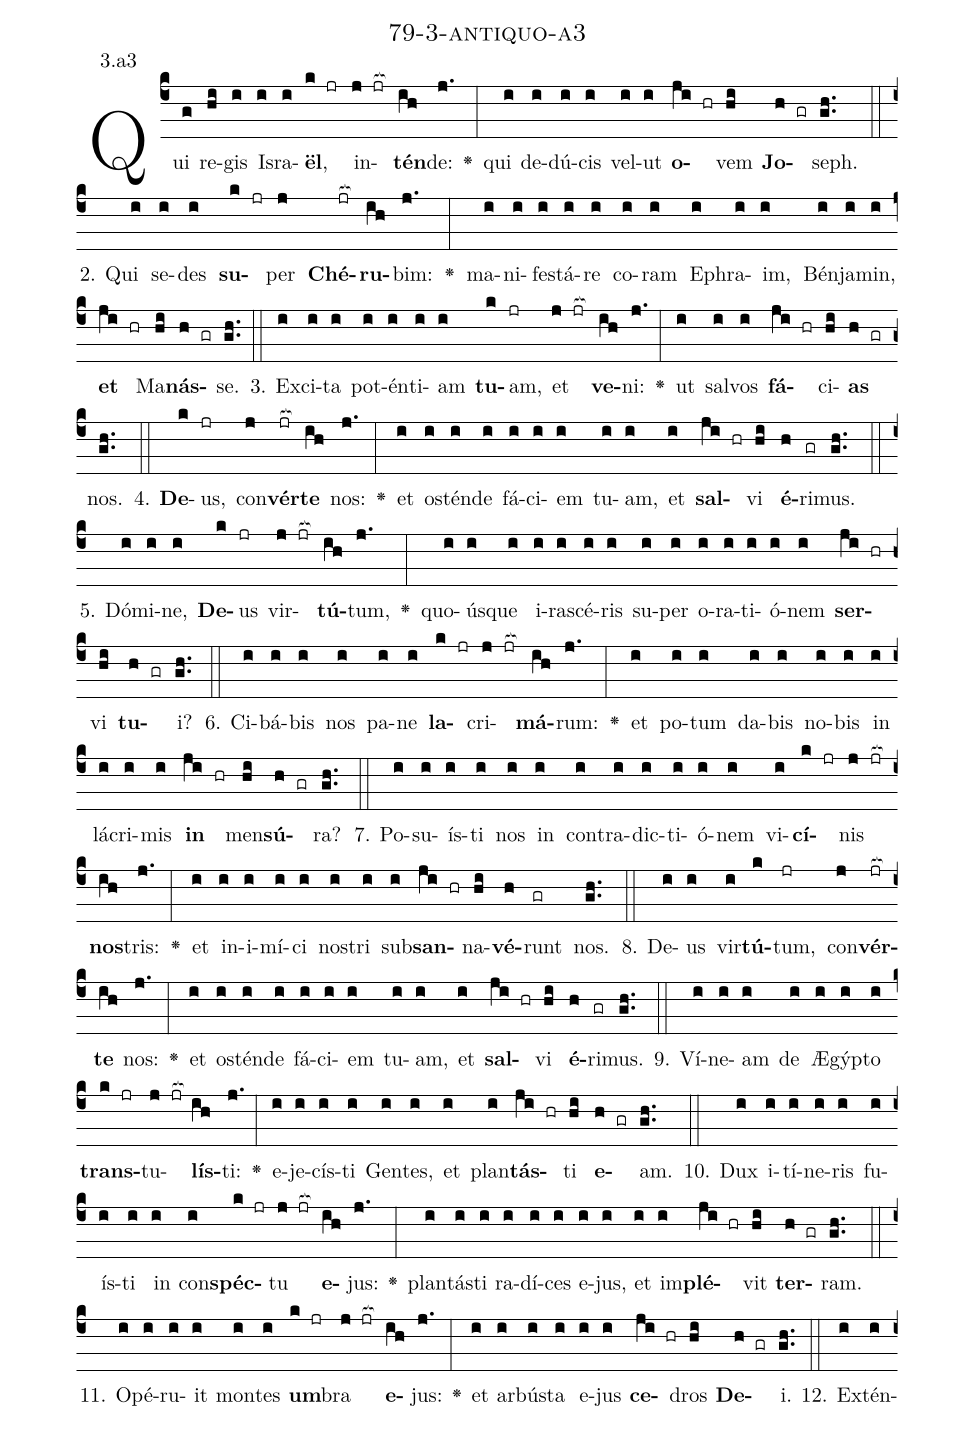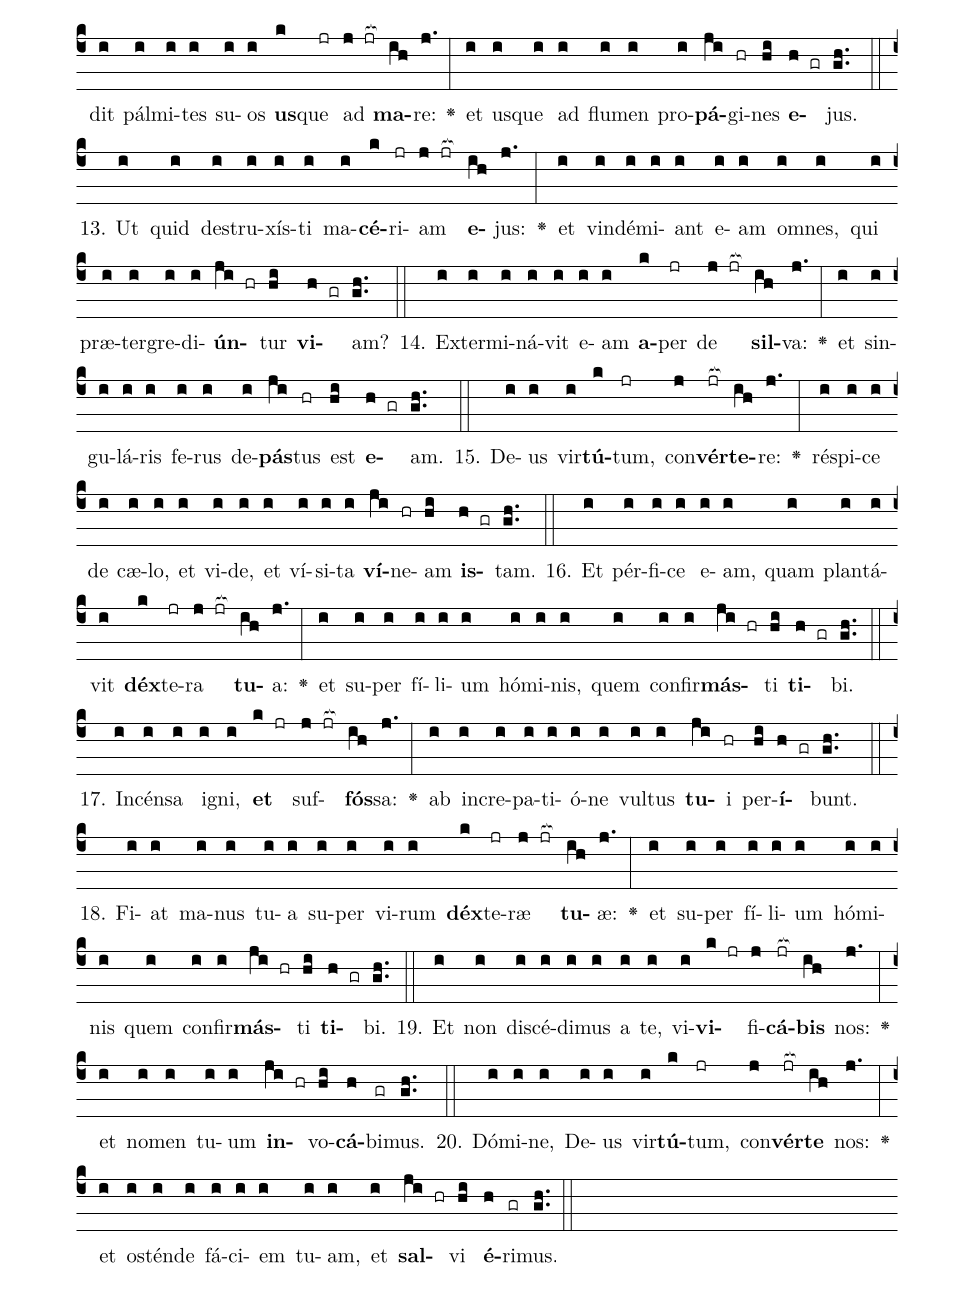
name: 79-3-antiquo-a3;
annotation: 3.a3;
%%
(c4)Qui(g) re(hi)gis(i) Is(i)ra(i)<b>ël</b>,(k jr) in(j jr[ocb:1{])<b>tén</b>(ih[ocb:0}])de:(j.) <v>\greheightstar</v>(:) qui(i) de(i)dú(i)cis(i) vel(i)ut(i) <b>o</b>(ji hr)vem(hi) <b>Jo</b>(h gr)seph.(gh..) (::)
2. Qui(i) se(i)des(i) <b>su</b>(k jr)per(j) <b>Ché</b>(jr[ocb:1{])<b>ru</b>(ih[ocb:0}])bim:(j.) <v>\greheightstar</v>(:) ma(i)ni(i)fes(i)tá(i)re(i) co(i)ram(i) E(i)phra(i)im,(i) Bén(i)ja(i)min,(i) <b>et</b>(ji hr) Ma(hi)<b>nás</b>(h gr)se.(gh..) (::)
3. Ex(i)ci(i)ta(i) pot(i)én(i)ti(i)am(i) <b>tu</b>(k)am,(jr) et(j jr[ocb:1{]) <b>ve</b>(ih[ocb:0}])ni:(j.) <v>\greheightstar</v>(:) ut(i) sal(i)vos(i) <b>fá</b>(ji hr)ci(hi)<b>as</b>(h gr) nos.(gh..) (::)
4. <b>De</b>(k)us,(jr) con(j)<b>vér</b>(jr[ocb:1{])<b>te</b>(ih[ocb:0}]) nos:(j.) <v>\greheightstar</v>(:) et(i) os(i)tén(i)de(i) fá(i)ci(i)em(i) tu(i)am,(i) et(i) <b>sal</b>(ji hr)vi(hi) <b>é</b>(h)ri(gr)mus.(gh..) (::)
5. Dó(i)mi(i)ne,(i) <b>De</b>(k)us(jr) vir(j jr[ocb:1{])<b>tú</b>(ih[ocb:0}])tum,(j.) <v>\greheightstar</v>(:) quo(i)ús(i)que(i) i(i)ra(i)scé(i)ris(i) su(i)per(i) o(i)ra(i)ti(i)ó(i)nem(i) <b>ser</b>(ji hr)vi(hi) <b>tu</b>(h gr)i?(gh..) (::)
6. Ci(i)bá(i)bis(i) nos(i) pa(i)ne(i) <b>la</b>(k jr)cri(j jr[ocb:1{])<b>má</b>(ih[ocb:0}])rum:(j.) <v>\greheightstar</v>(:) et(i) po(i)tum(i) da(i)bis(i) no(i)bis(i) in(i) lá(i)cri(i)mis(i) <b>in</b>(ji hr) men(hi)<b>sú</b>(h gr)ra?(gh..) (::)
7. Po(i)su(i)ís(i)ti(i) nos(i) in(i) con(i)tra(i)dic(i)ti(i)ó(i)nem(i) vi(i)<b>cí</b>(k jr)nis(j jr[ocb:1{]) <b>nos</b>(ih[ocb:0}])tris:(j.) <v>\greheightstar</v>(:) et(i) in(i)i(i)mí(i)ci(i) nos(i)tri(i) sub(i)<b>san</b>(ji hr)na(hi)<b>vé</b>(h)runt(gr) nos.(gh..) (::)
8. De(i)us(i) vir(i)<b>tú</b>(k)tum,(jr) con(j)<b>vér</b>(jr[ocb:1{])<b>te</b>(ih[ocb:0}]) nos:(j.) <v>\greheightstar</v>(:) et(i) os(i)tén(i)de(i) fá(i)ci(i)em(i) tu(i)am,(i) et(i) <b>sal</b>(ji hr)vi(hi) <b>é</b>(h)ri(gr)mus.(gh..) (::)
9. Ví(i)ne(i)am(i) de(i) Æ(i)gýp(i)to(i) <b>trans</b>(k jr)tu(j jr[ocb:1{])<b>lís</b>(ih[ocb:0}])ti:(j.) <v>\greheightstar</v>(:) e(i)je(i)cís(i)ti(i) Gen(i)tes,(i) et(i) plan(i)<b>tás</b>(ji hr)ti(hi) <b>e</b>(h gr)am.(gh..) (::)
10. Dux(i) i(i)tí(i)ne(i)ris(i) fu(i)ís(i)ti(i) in(i) con(i)<b>spéc</b>(k jr)tu(j jr[ocb:1{]) <b>e</b>(ih[ocb:0}])jus:(j.) <v>\greheightstar</v>(:) plan(i)tás(i)ti(i) ra(i)dí(i)ces(i) e(i)jus,(i) et(i) im(i)<b>plé</b>(ji hr)vit(hi) <b>ter</b>(h gr)ram.(gh..) (::)
11. O(i)pé(i)ru(i)it(i) mon(i)tes(i) <b>um</b>(k jr)bra(j jr[ocb:1{]) <b>e</b>(ih[ocb:0}])jus:(j.) <v>\greheightstar</v>(:) et(i) ar(i)bús(i)ta(i) e(i)jus(i) <b>ce</b>(ji hr)dros(hi) <b>De</b>(h gr)i.(gh..) (::)
12. Ex(i)tén(i)dit(i) pál(i)mi(i)tes(i) su(i)os(i) <b>us</b>(k)que(jr) ad(j jr[ocb:1{]) <b>ma</b>(ih[ocb:0}])re:(j.) <v>\greheightstar</v>(:) et(i) us(i)que(i) ad(i) flu(i)men(i) pro(i)<b>pá</b>(ji)gi(hr)nes(hi) <b>e</b>(h gr)jus.(gh..) (::)
13. Ut(i) quid(i) de(i)stru(i)xís(i)ti(i) ma(i)<b>cé</b>(k)ri(jr)am(j jr[ocb:1{]) <b>e</b>(ih[ocb:0}])jus:(j.) <v>\greheightstar</v>(:) et(i) vin(i)dé(i)mi(i)ant(i) e(i)am(i) om(i)nes,(i) qui(i) præ(i)ter(i)gre(i)di(i)<b>ún</b>(ji hr)tur(hi) <b>vi</b>(h gr)am?(gh..) (::)
14. Ex(i)ter(i)mi(i)ná(i)vit(i) e(i)am(i) <b>a</b>(k)per(jr) de(j jr[ocb:1{]) <b>sil</b>(ih[ocb:0}])va:(j.) <v>\greheightstar</v>(:) et(i) sin(i)gu(i)lá(i)ris(i) fe(i)rus(i) de(i)<b>pás</b>(ji)tus(hr) est(hi) <b>e</b>(h gr)am.(gh..) (::)
15. De(i)us(i) vir(i)<b>tú</b>(k)tum,(jr) con(j)<b>vér</b>(jr[ocb:1{])<b>te</b>(ih[ocb:0}])re:(j.) <v>\greheightstar</v>(:) ré(i)spi(i)ce(i) de(i) cæ(i)lo,(i) et(i) vi(i)de,(i) et(i) ví(i)si(i)ta(i) <b>ví</b>(ji)ne(hr)am(hi) <b>is</b>(h gr)tam.(gh..) (::)
16. Et(i) pér(i)fi(i)ce(i) e(i)am,(i) quam(i) plan(i)tá(i)vit(i) <b>déx</b>(k)te(jr)ra(j jr[ocb:1{]) <b>tu</b>(ih[ocb:0}])a:(j.) <v>\greheightstar</v>(:) et(i) su(i)per(i) fí(i)li(i)um(i) hó(i)mi(i)nis,(i) quem(i) con(i)fir(i)<b>más</b>(ji hr)ti(hi) <b>ti</b>(h gr)bi.(gh..) (::)
17. In(i)cén(i)sa(i) i(i)gni,(i) <b>et</b>(k jr) suf(j jr[ocb:1{])<b>fós</b>(ih[ocb:0}])sa:(j.) <v>\greheightstar</v>(:) ab(i) in(i)cre(i)pa(i)ti(i)ó(i)ne(i) vul(i)tus(i) <b>tu</b>(ji)i(hr) per(hi)<b>í</b>(h gr)bunt.(gh..) (::)
18. Fi(i)at(i) ma(i)nus(i) tu(i)a(i) su(i)per(i) vi(i)rum(i) <b>déx</b>(k)te(jr)ræ(j jr[ocb:1{]) <b>tu</b>(ih[ocb:0}])æ:(j.) <v>\greheightstar</v>(:) et(i) su(i)per(i) fí(i)li(i)um(i) hó(i)mi(i)nis(i) quem(i) con(i)fir(i)<b>más</b>(ji hr)ti(hi) <b>ti</b>(h gr)bi.(gh..) (::)
19. Et(i) non(i) di(i)scé(i)di(i)mus(i) a(i) te,(i) vi(i)<b>vi</b>(k jr)fi(j)<b>cá</b>(jr[ocb:1{])<b>bis</b>(ih[ocb:0}]) nos:(j.) <v>\greheightstar</v>(:) et(i) no(i)men(i) tu(i)um(i) <b>in</b>(ji hr)vo(hi)<b>cá</b>(h)bi(gr)mus.(gh..) (::)
20. Dó(i)mi(i)ne,(i) De(i)us(i) vir(i)<b>tú</b>(k)tum,(jr) con(j)<b>vér</b>(jr[ocb:1{])<b>te</b>(ih[ocb:0}]) nos:(j.) <v>\greheightstar</v>(:) et(i) os(i)tén(i)de(i) fá(i)ci(i)em(i) tu(i)am,(i) et(i) <b>sal</b>(ji hr)vi(hi) <b>é</b>(h)ri(gr)mus.(gh..) (::)
